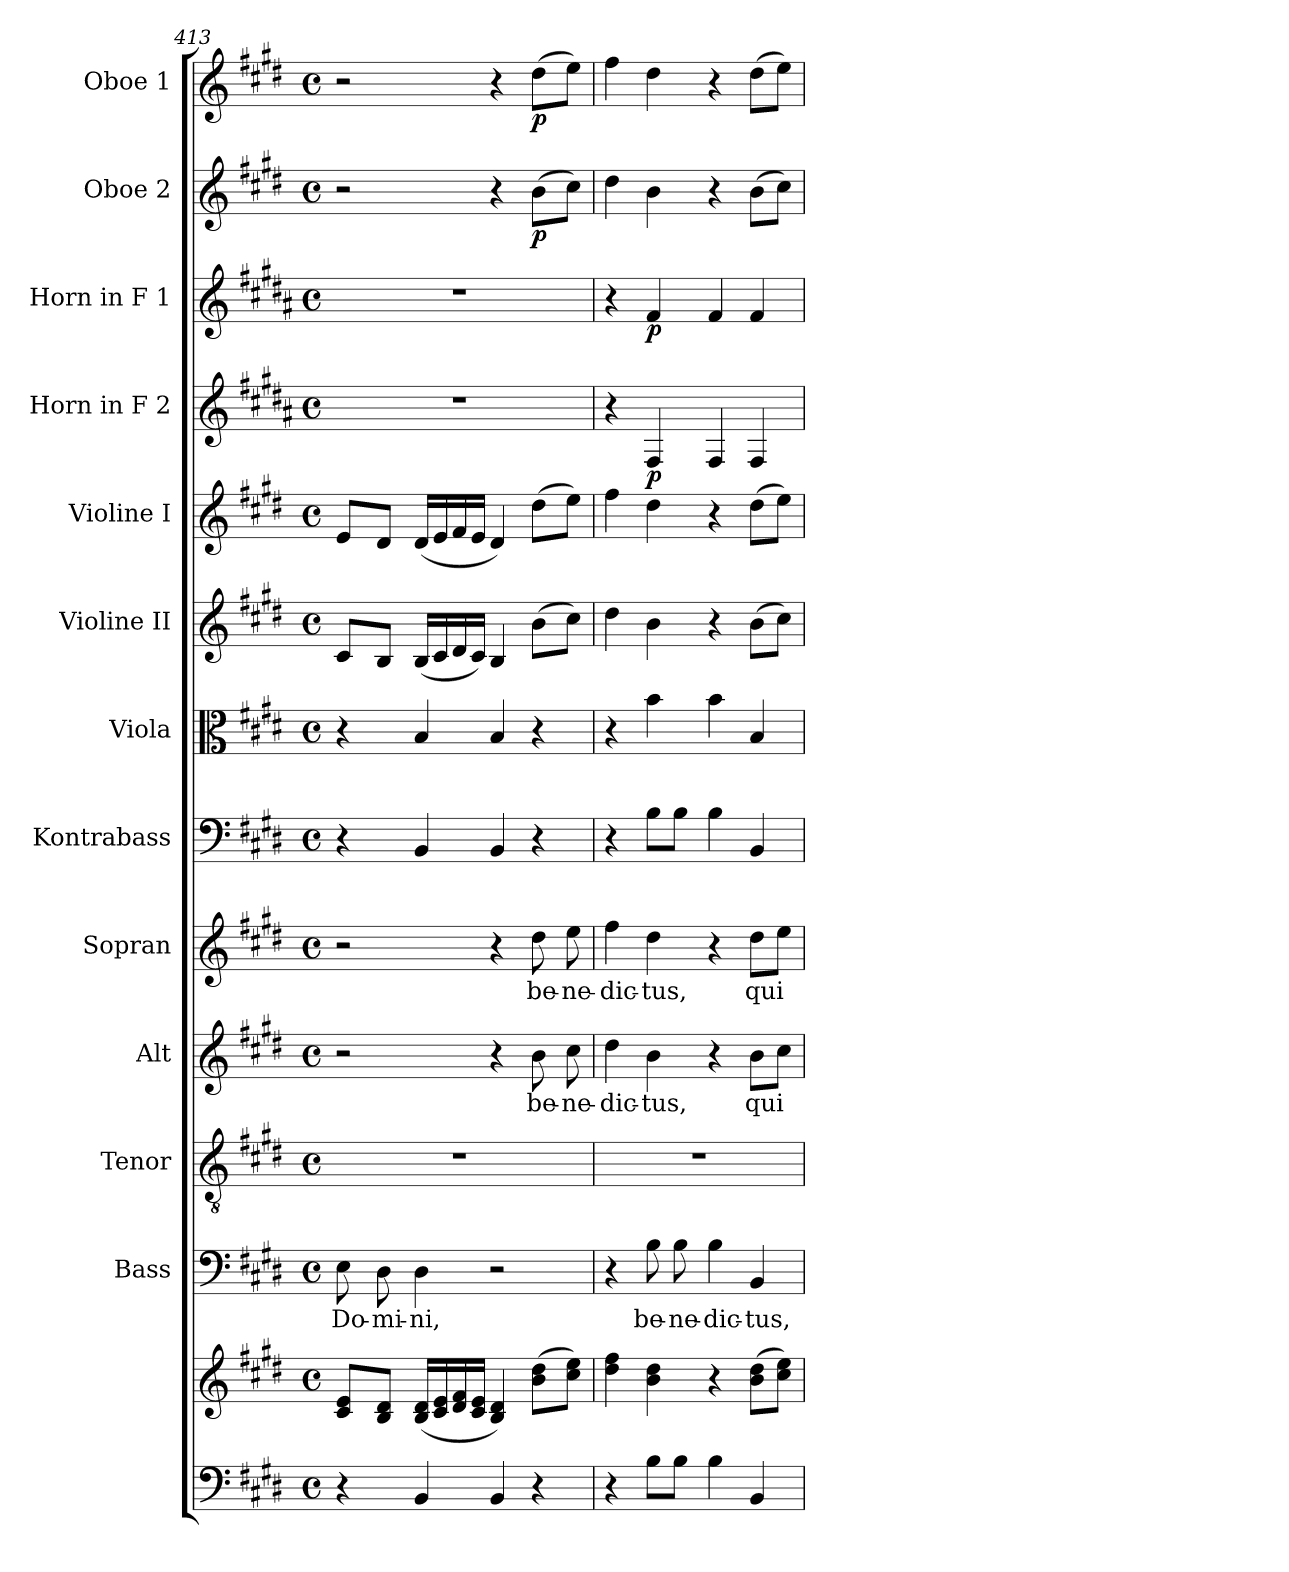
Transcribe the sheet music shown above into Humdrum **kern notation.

**kern	**kern	**kern	**text	**kern	**kern	**text	**kern	**text	**kern	**kern	**kern	**kern	**kern	**dynam	**kern	**dynam	**kern	**dynam	**kern	**dynam
*part13	*part13	*part12	*part12	*part11	*part10	*part10	*part9	*part9	*part8	*part7	*part6	*part5	*part4	*part4	*part3	*part3	*part2	*part2	*part1	*part1
*staff14	*staff13	*staff12	*staff12	*staff11	*staff10	*staff10	*staff9	*staff9	*staff8	*staff7	*staff6	*staff5	*staff4	*staff4	*staff3	*staff3	*staff2	*staff2	*staff1	*staff1
*	*	*I"Bass	*	*I"Tenor	*I"Alt	*	*I"Sopran	*	*I"Kontrabass	*I"Viola	*I"Violine II	*I"Violine I	*I"Horn in F 2	*	*I"Horn in F 1	*	*I"Oboe 2	*	*I"Oboe 1	*
*	*	*I'B.	*	*I'T.	*I'A.	*	*I'S.	*	*I'Kb.	*I'Vla.	*I'Vl. II	*I'Vl. I	*	*	*	*	*I'Ob.. 2	*	*I'Ob. 1	*
*clefF4	*clefG2	*clefF4	*	*clefGv2	*clefG2	*	*clefG2	*	*clefF4	*clefC3	*clefG2	*clefG2	*clefG2	*	*clefG2	*	*clefG2	*	*clefG2	*
*	*	*	*	*	*	*	*	*	*ITrd7c12	*	*	*	*ITrd4c7	*	*ITrd4c7	*	*	*	*	*
*k[f#c#g#d#]	*k[f#c#g#d#]	*k[f#c#g#d#]	*	*k[f#c#g#d#]	*k[f#c#g#d#]	*	*k[f#c#g#d#]	*	*k[f#c#g#d#]	*k[f#c#g#d#]	*k[f#c#g#d#]	*k[f#c#g#d#]	*k[f#c#g#d#]	*	*k[f#c#g#d#]	*	*k[f#c#g#d#]	*	*k[f#c#g#d#]	*
*E:	*E:	*E:	*	*E:	*E:	*	*E:	*	*E:	*E:	*E:	*E:	*E:	*	*E:	*	*E:	*	*E:	*
*M4/4	*M4/4	*M4/4	*	*M4/4	*M4/4	*	*M4/4	*	*M4/4	*M4/4	*M4/4	*M4/4	*M4/4	*	*M4/4	*	*M4/4	*	*M4/4	*
*met(c)	*met(c)	*met(c)	*	*met(c)	*met(c)	*	*met(c)	*	*met(c)	*met(c)	*met(c)	*met(c)	*met(c)	*	*met(c)	*	*met(c)	*	*met(c)	*
=413	=413	=413	=413	=413	=413	=413	=413	=413	=413	=413	=413	=413	=413	=413	=413	=413	=413	=413	=413	=413
!	!	!	!LO:LY:b	!	!	!	!	!	!	!	!	!	!	!	!	!	!	!	!	!
4r	8c#/ 8e/L	8E\	Do-	1r	2r	.	2r	.	4r	4r	8c#/L	8e/L	1r	.	1r	.	2r	.	2r	.
!	!	!	!LO:LY:b	!	!	!	!	!	!	!	!	!	!	!	!	!	!	!	!	!
.	8B/ 8d#/J	8D#\	-mi-	.	.	.	.	.	.	.	8B/J	8d#/J	.	.	.	.	.	.	.	.
!	!	!	!LO:LY:b	!	!	!	!	!	!	!	!	!	!	!	!	!	!	!	!	!
4BB/	(<16B/ 16d#/LL	4D#\	-ni,	.	.	.	.	.	4BBB/	4B/	(<16B/LL	(<16d#/LL	.	.	.	.	.	.	.	.
.	16c#/ 16e/	.	.	.	.	.	.	.	.	.	16c#/	16e/	.	.	.	.	.	.	.	.
.	16d#/ 16f#/	.	.	.	.	.	.	.	.	.	16d#/	16f#/	.	.	.	.	.	.	.	.
.	16c#/ 16e/JJ	.	.	.	.	.	.	.	.	.	16c#/JJ)	16e/JJ	.	.	.	.	.	.	.	.
4BB/	4B/ 4d#/)	2r	.	.	4r	.	4r	.	4BBB/	4B/	4B/	4d#/)	.	.	.	.	4r	.	4r	.
!	!	!	!	!	!	!LO:LY:b	!	!LO:LY:b	!	!	!	!	!	!	!	!	!	!LO:DY:b	!	!LO:DY:b
4r	(>8b\ 8dd#\L	.	.	.	8b\	be-	8dd#\	be-	4r	4r	(>8b\L	(>8dd#\L	.	.	.	.	(>8b\L	p	(>8dd#\L	p
!	!	!	!	!	!	!LO:LY:b	!	!LO:LY:b	!	!	!	!	!	!	!	!	!	!	!	!
.	8cc#\ 8ee\J)	.	.	.	8cc#\	-ne-	8ee\	-ne-	.	.	8cc#\J)	8ee\J)	.	.	.	.	8cc#\J)	.	8ee\J)	.
=414	=414	=414	=414	=414	=414	=414	=414	=414	=414	=414	=414	=414	=414	=414	=414	=414	=414	=414	=414	=414
!	!	!	!	!	!	!LO:LY:b	!	!LO:LY:b	!	!	!	!	!	!	!	!	!	!	!	!
4r	4dd#\ 4ff#\	4r	.	1r	4dd#\	-dic-	4ff#\	-dic-	4r	4r	4dd#\	4ff#\	4r	.	4r	.	4dd#\	.	4ff#\	.
!	!	!	!LO:LY:b	!	!	!LO:LY:b	!	!LO:LY:b	!	!	!	!	!	!LO:DY:b	!	!LO:DY:b	!	!	!	!
8B\L	4b\ 4dd#\	8B\	be-	.	4b\	-tus,	4dd#\	-tus,	8BB\L	4b\	4b\	4dd#\	4BB/	p	4B/	p	4b\	.	4dd#\	.
!	!	!	!LO:LY:b	!	!	!	!	!	!	!	!	!	!	!	!	!	!	!	!	!
8B\J	.	8B\	-ne-	.	.	.	.	.	8BB\J	.	.	.	.	.	.	.	.	.	.	.
!	!	!	!LO:LY:b	!	!	!	!	!	!	!	!	!	!	!	!	!	!	!	!	!
4B\	4r	4B\	-dic-	.	4r	.	4r	.	4BB\	4b\	4r	4r	4BB/	.	4B/	.	4r	.	4r	.
!	!	!	!LO:LY:b	!	!	!LO:LY:b	!	!LO:LY:b	!	!	!	!	!	!	!	!	!	!	!	!
4BB/	(>8b\ 8dd#\L	4BB/	-tus,	.	8b\L	qui	8dd#\L	qui	4BBB/	4B/	(>8b\L	(>8dd#\L	4BB/	.	4B/	.	(>8b\L	.	(>8dd#\L	.
.	8cc#\ 8ee\J)	.	.	.	8cc#\J	.	8ee\J	.	.	.	8cc#\J)	8ee\J)	.	.	.	.	8cc#\J)	.	8ee\J)	.
=	=	=	=	=	=	=	=	=	=	=	=	=	=	=	=	=	=	=	=	=
*-	*-	*-	*-	*-	*-	*-	*-	*-	*-	*-	*-	*-	*-	*-	*-	*-	*-	*-	*-	*-
